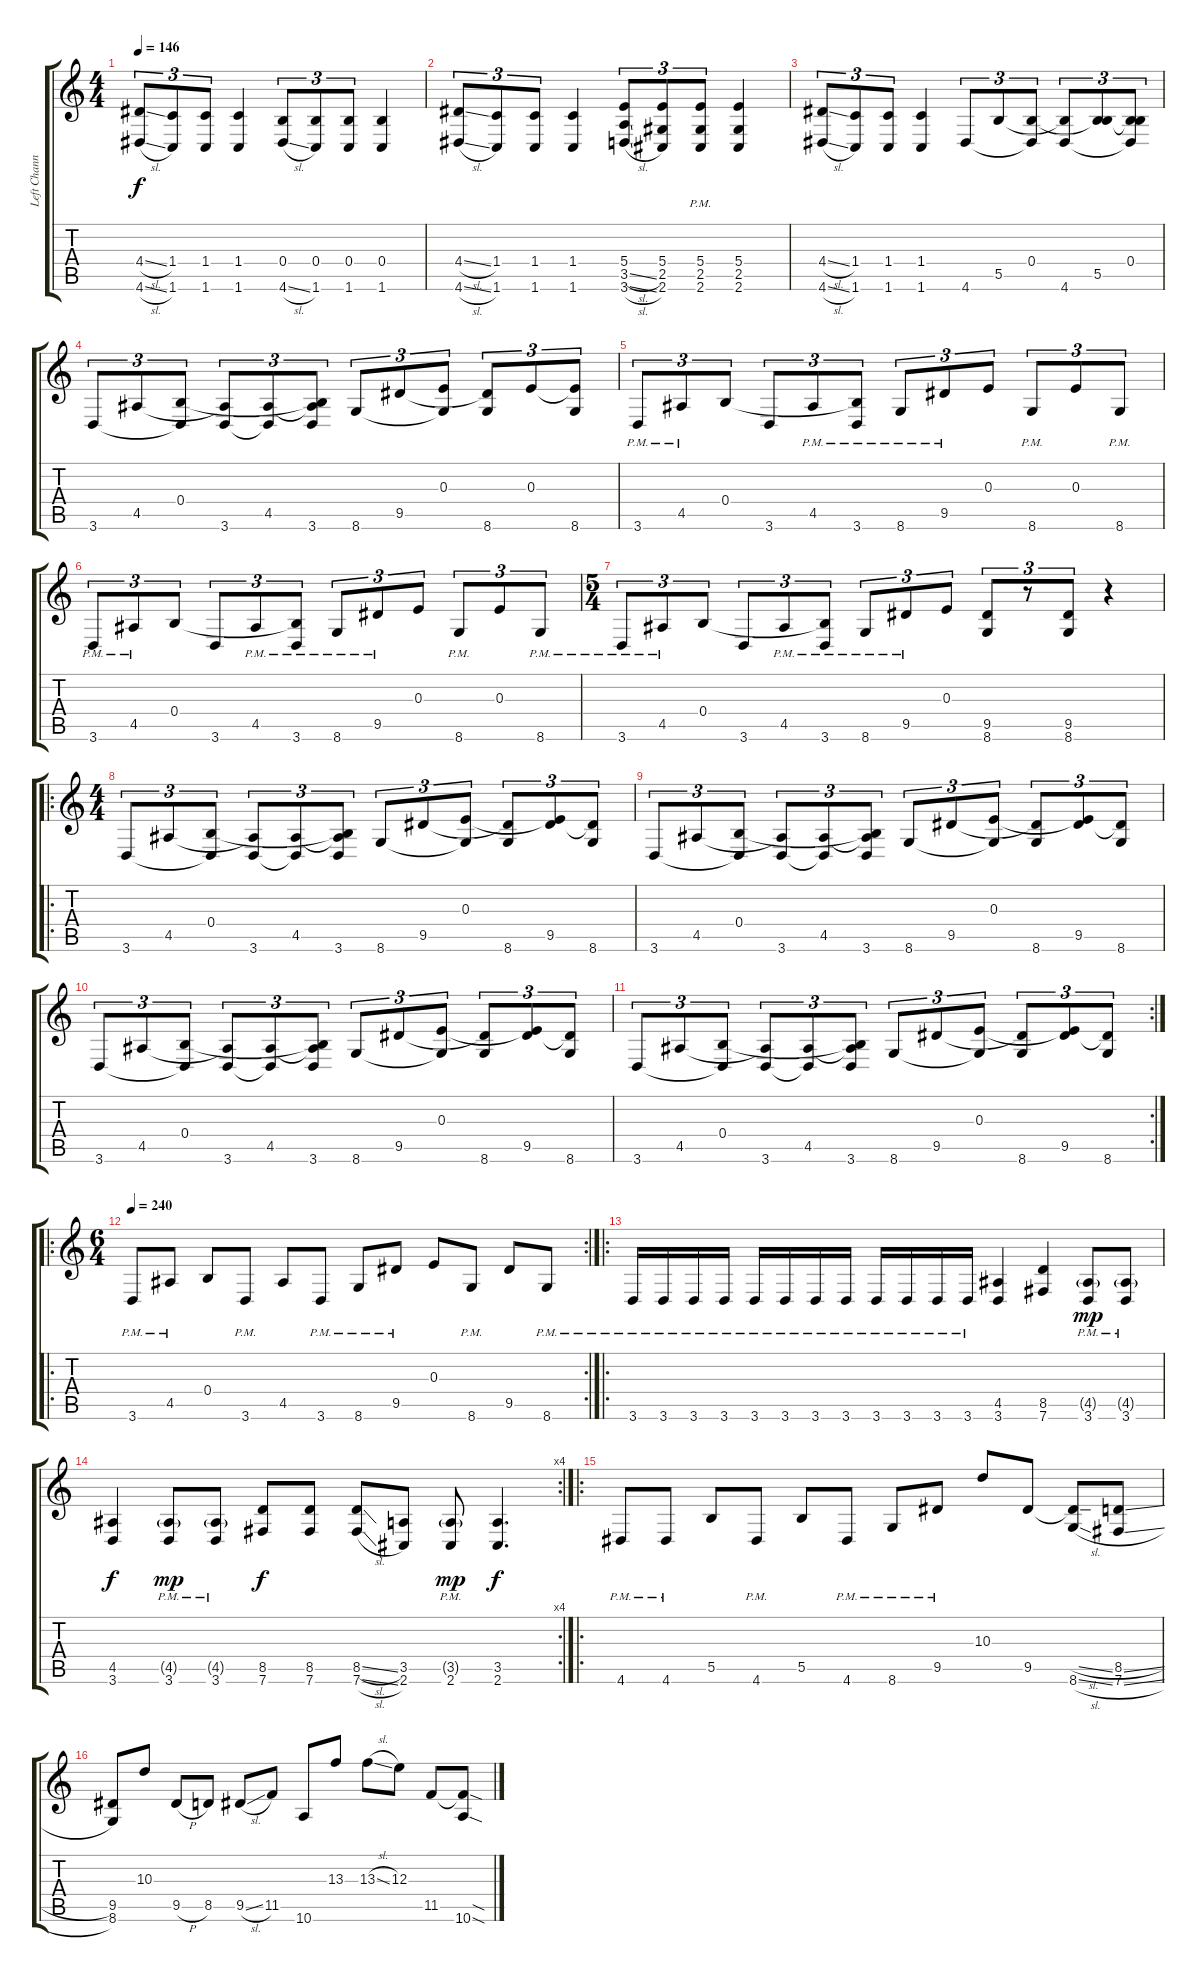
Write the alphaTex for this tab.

\track ("Left Channel" "Left Chann") {instrument distortionguitar}
\staff {score tabs}
\tuning (Db4 Ab3 E3 B2 Gb2 B1) {hide}
\ts (4 4)
\tempo 146
\clef g2
\ks c
(4.4{sl} 4.6{sl}).8{tu (3 2) dy f} (1.4 1.6).8{tu (3 2)} (1.4 1.6).8{tu (3 2)} (1.4 1.6).4 (0.4 4.6{sl}).8{tu (3 2)} (0.4 1.6).8{tu (3 2)} (0.4 1.6).8{tu (3 2)} (0.4 1.6).4 |
(4.4{sl} 4.6{sl}).8{tu (3 2)} (1.4 1.6).8{tu (3 2)} (1.4 1.6).8{tu (3 2)} (1.4 1.6).4 (5.4 3.5{sl} 3.6{sl}).8{tu (3 2)} (5.4 2.5 2.6).8{tu (3 2)} (5.4 2.5 2.6{pm}).8{tu (3 2)} (5.4 2.5 2.6).4 |
(4.4{sl} 4.6{sl}).8{tu (3 2)} (1.4 1.6).8{tu (3 2)} (1.4 1.6).8{tu (3 2)} (1.4 1.6).4 4.6.8{tu (3 2)} 5.5.8{tu (3 2)} (0.4 4.6{t}).8{tu (3 2)} (5.5{t} 4.6).8{tu (3 2)} (0.4{t} 5.5).8{tu (3 2)} (0.4 5.5{t} 4.6{t}).8{tu (3 2)} |
3.6.8{tu (3 2)} 4.5.8{tu (3 2)} (0.4 3.6{t}).8{tu (3 2)} (4.5{t} 3.6).8{tu (3 2)} (4.5 3.6{t}).8{tu (3 2)} (0.4{t} 4.5{t} 3.6).8{tu (3 2)} 8.6.8{tu (3 2)} 9.5.8{tu (3 2)} (0.3 8.6{t}).8{tu (3 2)} (9.5{t} 8.6).8{tu (3 2)} 0.3.8{tu (3 2)} (0.3{t} 8.6).8{tu (3 2)} |
3.6{pm}.8{tu (3 2)} 4.5{pm}.8{tu (3 2)} 0.4.8{tu (3 2)} 3.6.8{tu (3 2)} 4.5{pm}.8{tu (3 2)} (0.4{t} 3.6{pm}).8{tu (3 2)} 8.6{pm}.8{tu (3 2)} 9.5{pm}.8{tu (3 2)} 0.3.8{tu (3 2)} 8.6{pm}.8{tu (3 2)} 0.3.8{tu (3 2)} 8.6{pm}.8{tu (3 2)} |
3.6{pm}.8{tu (3 2)} 4.5{pm}.8{tu (3 2)} 0.4.8{tu (3 2)} 3.6.8{tu (3 2)} 4.5{pm}.8{tu (3 2)} (0.4{t} 3.6{pm}).8{tu (3 2)} 8.6{pm}.8{tu (3 2)} 9.5{pm}.8{tu (3 2)} 0.3.8{tu (3 2)} 8.6{pm}.8{tu (3 2)} 0.3.8{tu (3 2)} 8.6{pm}.8{tu (3 2)} |
\ts (5 4)
3.6{pm}.8{tu (3 2)} 4.5{pm}.8{tu (3 2)} 0.4.8{tu (3 2)} 3.6.8{tu (3 2)} 4.5{pm}.8{tu (3 2)} (0.4{t} 3.6{pm}).8{tu (3 2)} 8.6{pm}.8{tu (3 2)} 9.5{pm}.8{tu (3 2)} 0.3.8{tu (3 2)} (9.5 8.6).8{tu (3 2)} r.8{tu (3 2)} (9.5 8.6).8{tu (3 2)} r.4 |
\ro
\ts (4 4)
3.6.8{tu (3 2)} 4.5.8{tu (3 2)} (0.4 3.6{t}).8{tu (3 2)} (4.5{t} 3.6).8{tu (3 2)} (4.5 3.6{t}).8{tu (3 2)} (0.4{t} 4.5{t} 3.6).8{tu (3 2)} 8.6.8{tu (3 2)} 9.5.8{tu (3 2)} (0.3 8.6{t}).8{tu (3 2)} (9.5{t} 8.6).8{tu (3 2)} (0.3{t} 9.5).8{tu (3 2)} (9.5{t} 8.6).8{tu (3 2)} |
3.6.8{tu (3 2)} 4.5.8{tu (3 2)} (0.4 3.6{t}).8{tu (3 2)} (4.5{t} 3.6).8{tu (3 2)} (4.5 3.6{t}).8{tu (3 2)} (0.4{t} 4.5{t} 3.6).8{tu (3 2)} 8.6.8{tu (3 2)} 9.5.8{tu (3 2)} (0.3 8.6{t}).8{tu (3 2)} (9.5{t} 8.6).8{tu (3 2)} (0.3{t} 9.5).8{tu (3 2)} (9.5{t} 8.6).8{tu (3 2)} |
3.6.8{tu (3 2)} 4.5.8{tu (3 2)} (0.4 3.6{t}).8{tu (3 2)} (4.5{t} 3.6).8{tu (3 2)} (4.5 3.6{t}).8{tu (3 2)} (0.4{t} 4.5{t} 3.6).8{tu (3 2)} 8.6.8{tu (3 2)} 9.5.8{tu (3 2)} (0.3 8.6{t}).8{tu (3 2)} (9.5{t} 8.6).8{tu (3 2)} (0.3{t} 9.5).8{tu (3 2)} (9.5{t} 8.6).8{tu (3 2)} |
\rc 2
3.6.8{tu (3 2)} 4.5.8{tu (3 2)} (0.4 3.6{t}).8{tu (3 2)} (4.5{t} 3.6).8{tu (3 2)} (4.5 3.6{t}).8{tu (3 2)} (0.4{t} 4.5{t} 3.6).8{tu (3 2)} 8.6.8{tu (3 2)} 9.5.8{tu (3 2)} (0.3 8.6{t}).8{tu (3 2)} (9.5{t} 8.6).8{tu (3 2)} (0.3{t} 9.5).8{tu (3 2)} (9.5{t} 8.6).8{tu (3 2)} |
\ro
\rc 2
\ts (6 4)
\tempo 240
3.6{pm}.8 4.5{pm}.8 0.4.8 3.6{pm}.8 4.5.8 3.6{pm}.8 8.6{pm}.8 9.5{pm}.8 0.3.8 8.6{pm}.8 9.5.8 8.6{pm}.8 |
\ro
3.6{pm}.16 3.6{pm}.16 3.6{pm}.16 3.6{pm}.16 3.6{pm}.16 3.6{pm}.16 3.6{pm}.16 3.6{pm}.16 3.6{pm}.16 3.6{pm}.16 3.6{pm}.16 3.6{pm}.16 (4.5 3.6).4 (8.5 7.6).4 (4.5{g} 3.6{pm}).8{dy mp} (4.5{g} 3.6{pm}).8 |
\rc 4
(4.5 3.6).4{dy f} (4.5{g} 3.6{pm}).8{dy mp} (4.5{g} 3.6{pm}).8 (8.5 7.6).8{dy f} (8.5 7.6).8 (8.5{sl} 7.6{sl}).8 (3.5 2.6).8 (3.5{g} 2.6{pm}).8{dy mp} (3.5 2.6).4{d dy f} |
\ro
4.6{pm}.8 4.6{pm}.8 5.5.8 4.6{pm}.8 5.5.8 4.6{pm}.8 8.6{pm}.8 9.5{pm}.8 10.3.8 9.5.8 (9.5{sl t} 8.6{sl}).8 (8.5{sl} 7.6{sl}).8 |
(9.5 8.6).8 10.3.8 9.5{h}.8 8.5.8 9.5{sl}.8 11.5.8 10.6.8 13.3.8 13.3{sl}.8 12.3.8 11.5.8 (11.5{sod t} 10.6{sod}).8
